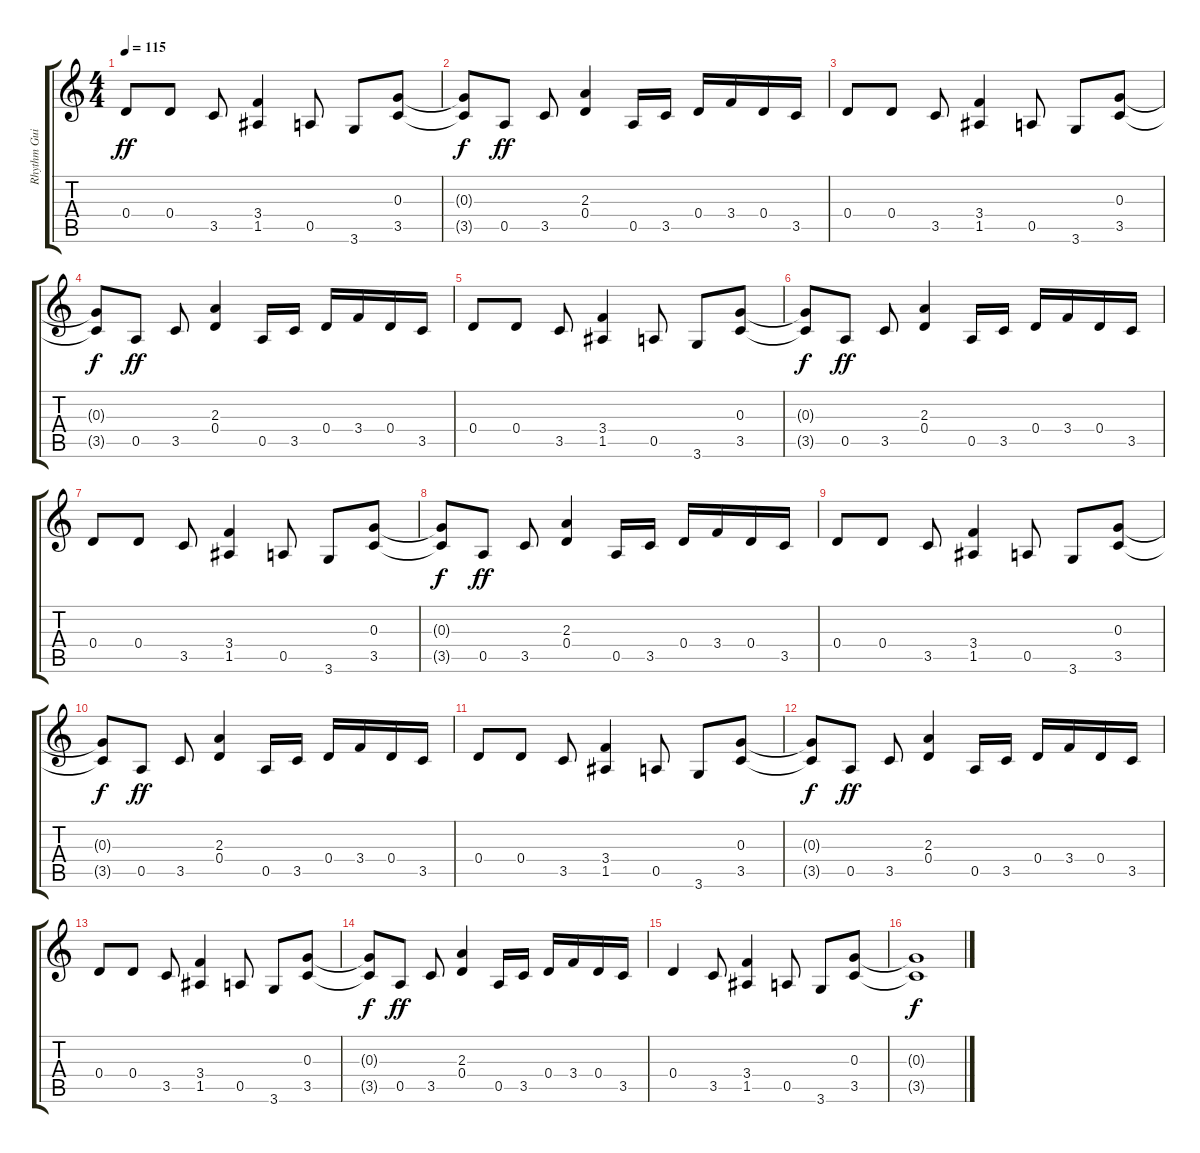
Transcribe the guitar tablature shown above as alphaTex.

\track ("Rhythm Guitar" "Rhythm Gui") {instrument distortionguitar}
\staff {score tabs}
\tuning (E4 B3 G3 D3 A2 E2) {hide}
\ts (4 4)
\tempo 115
\clef g2
\ks c
0.4.8{dy ff} 0.4.8 3.5.8 (3.4 1.5).4 0.5.8 3.6.8 (0.3 3.5).8 |
(0.3{t} 3.5{t}).8{dy f} 0.5.8{dy ff} 3.5.8 (2.3 0.4).4 0.5.16 3.5.16 0.4.16 3.4.16 0.4.16 3.5.16 |
0.4.8 0.4.8 3.5.8 (3.4 1.5).4 0.5.8 3.6.8 (0.3 3.5).8 |
(0.3{t} 3.5{t}).8{dy f} 0.5.8{dy ff} 3.5.8 (2.3 0.4).4 0.5.16 3.5.16 0.4.16 3.4.16 0.4.16 3.5.16 |
0.4.8 0.4.8 3.5.8 (3.4 1.5).4 0.5.8 3.6.8 (0.3 3.5).8 |
(0.3{t} 3.5{t}).8{dy f} 0.5.8{dy ff} 3.5.8 (2.3 0.4).4 0.5.16 3.5.16 0.4.16 3.4.16 0.4.16 3.5.16 |
0.4.8 0.4.8 3.5.8 (3.4 1.5).4 0.5.8 3.6.8 (0.3 3.5).8 |
(0.3{t} 3.5{t}).8{dy f} 0.5.8{dy ff} 3.5.8 (2.3 0.4).4 0.5.16 3.5.16 0.4.16 3.4.16 0.4.16 3.5.16 |
0.4.8 0.4.8 3.5.8 (3.4 1.5).4 0.5.8 3.6.8 (0.3 3.5).8 |
(0.3{t} 3.5{t}).8{dy f} 0.5.8{dy ff} 3.5.8 (2.3 0.4).4 0.5.16 3.5.16 0.4.16 3.4.16 0.4.16 3.5.16 |
0.4.8 0.4.8 3.5.8 (3.4 1.5).4 0.5.8 3.6.8 (0.3 3.5).8 |
(0.3{t} 3.5{t}).8{dy f} 0.5.8{dy ff} 3.5.8 (2.3 0.4).4 0.5.16 3.5.16 0.4.16 3.4.16 0.4.16 3.5.16 |
0.4.8 0.4.8 3.5.8 (3.4 1.5).4 0.5.8 3.6.8 (0.3 3.5).8 |
(0.3{t} 3.5{t}).8{dy f} 0.5.8{dy ff} 3.5.8 (2.3 0.4).4 0.5.16 3.5.16 0.4.16 3.4.16 0.4.16 3.5.16 |
0.4.4 3.5.8 (3.4 1.5).4 0.5.8 3.6.8 (0.3 3.5).8 |
(0.3{t} 3.5{t}).1{dy f}
